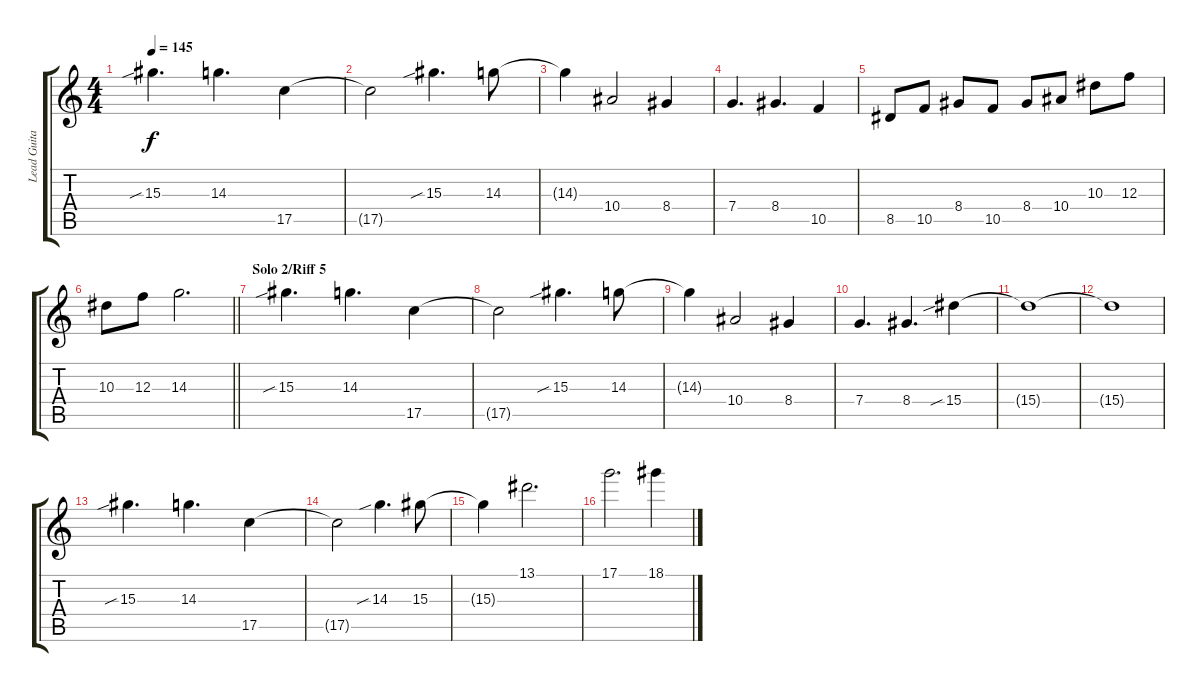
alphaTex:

\track ("Lead Guitar" "Lead Guita") {instrument overdrivenguitar}
\staff {score tabs}
\tuning (D4 A3 F3 C3 G2 C2) {hide}
\ts (4 4)
\tempo 145
\clef g2
\ks c
15.3{sib}.4{d dy f} 14.3.4{d} 17.5.4 |
17.5{t}.2 15.3{sib}.4{d} 14.3.8 |
14.3{t}.4 10.4.2 8.4.4 |
7.4.4{d} 8.4.4{d} 10.5.4 |
8.5.8 10.5.8 8.4.8 10.5.8 8.4.8 10.4.8 10.3.8 12.3.8 |
\barLineRight lightlight
10.3.8 12.3.8 14.3.2{d} |
\section ("" "Solo 2/Riff 5")
15.3{sib}.4{d} 14.3.4{d} 17.5.4 |
17.5{t}.2 15.3{sib}.4{d} 14.3.8 |
14.3{t}.4 10.4.2 8.4.4 |
7.4.4{d} 8.4.4{d} 15.4{sib}.4 |
15.4{t}.1 |
15.4{t}.1 |
15.3{sib}.4{d} 14.3.4{d} 17.5.4 |
17.5{t}.2 14.3{sib}.4{d} 15.3.8 |
15.3{t}.4 13.1.2{d} |
17.1.2{d} 18.1.4
